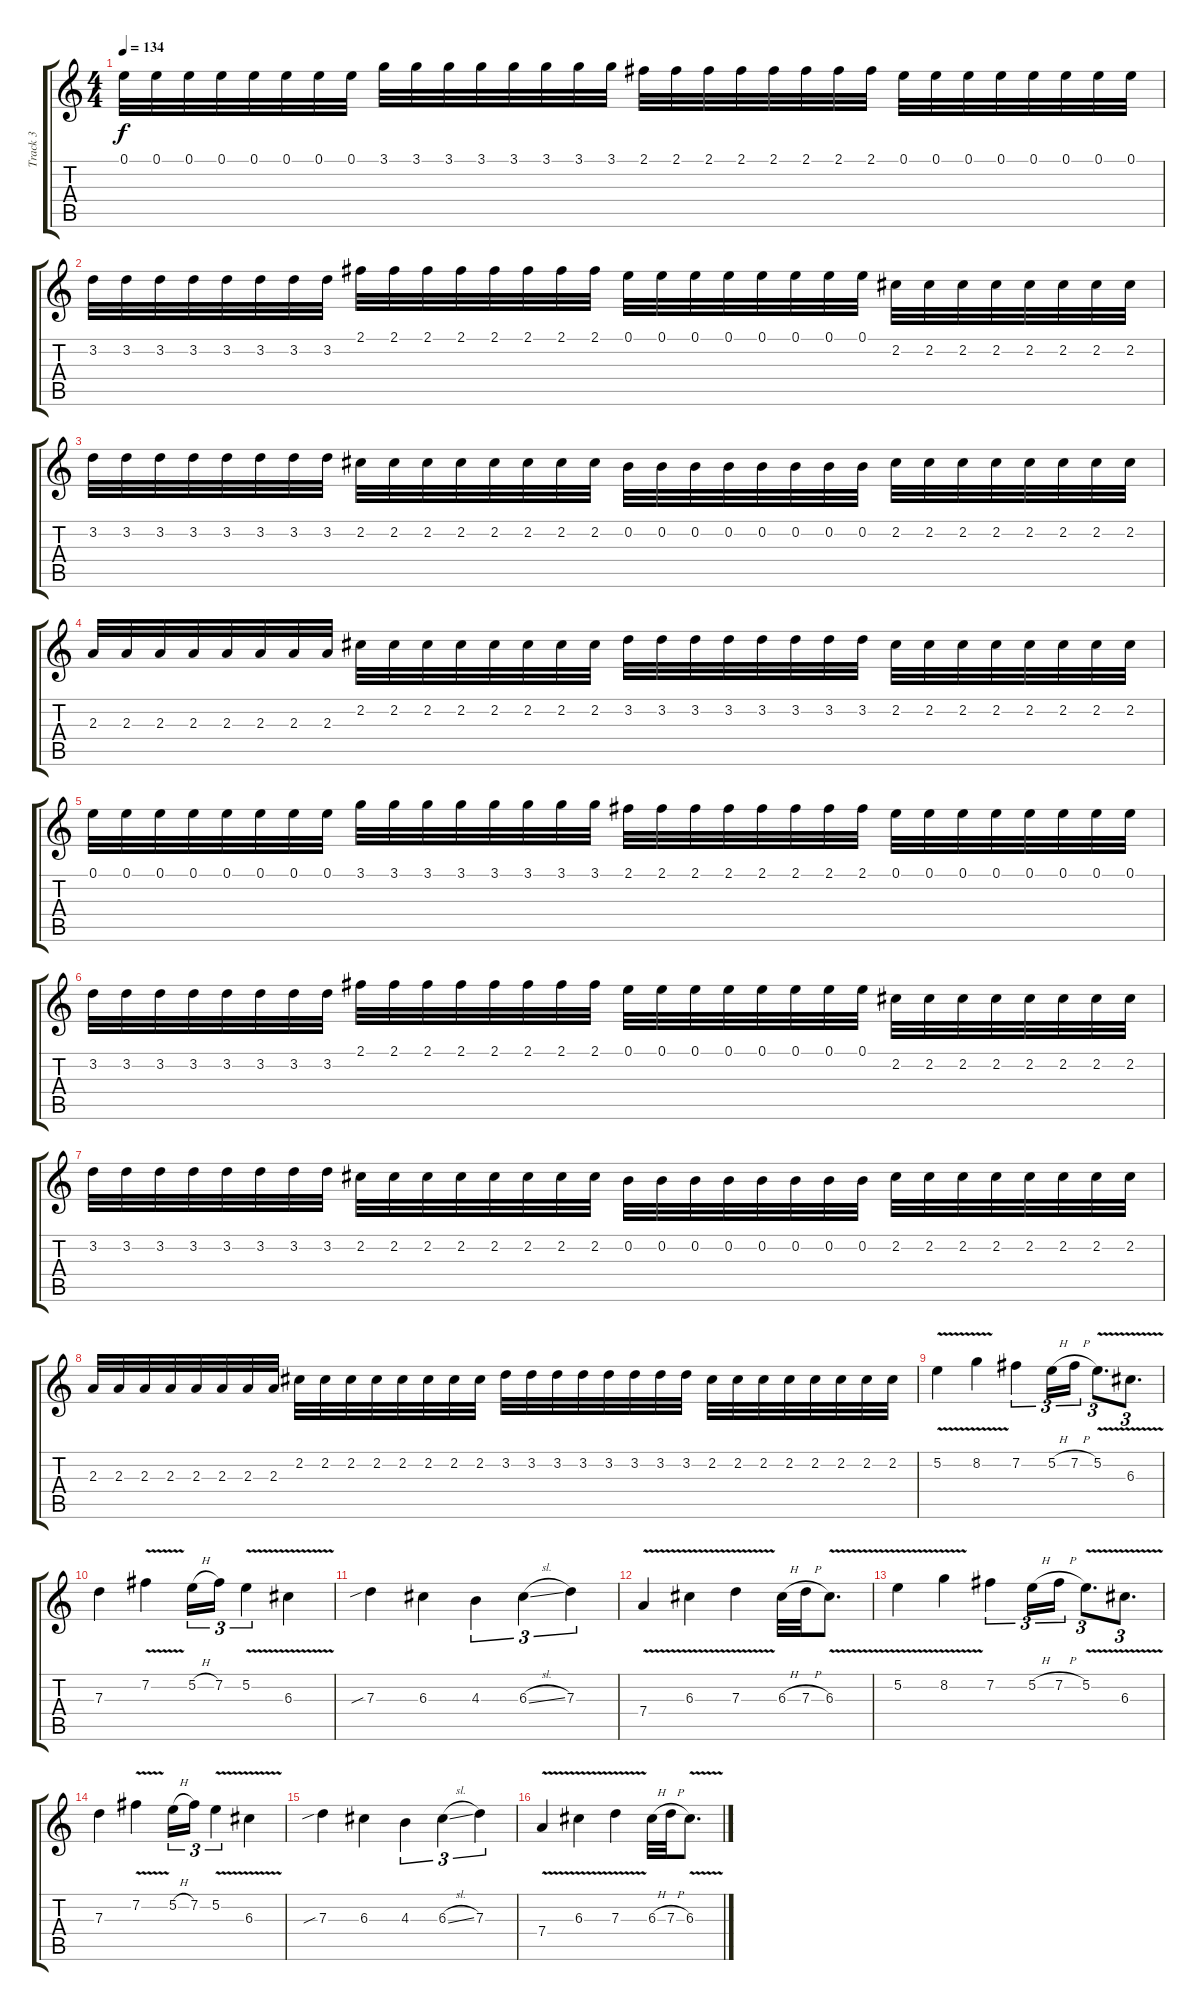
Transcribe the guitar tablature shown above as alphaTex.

\track ("Track 3" "Track 3") {instrument distortionguitar}
\staff {score tabs}
\tuning (E4 B3 G3 D3 A2 E2) {hide}
\ts (4 4)
\tempo 134
\clef g2
\ks c
0.1.32{dy f} 0.1.32 0.1.32 0.1.32 0.1.32 0.1.32 0.1.32 0.1.32 3.1.32 3.1.32 3.1.32 3.1.32 3.1.32 3.1.32 3.1.32 3.1.32 2.1.32 2.1.32 2.1.32 2.1.32 2.1.32 2.1.32 2.1.32 2.1.32 0.1.32 0.1.32 0.1.32 0.1.32 0.1.32 0.1.32 0.1.32 0.1.32 |
3.2.32 3.2.32 3.2.32 3.2.32 3.2.32 3.2.32 3.2.32 3.2.32 2.1.32 2.1.32 2.1.32 2.1.32 2.1.32 2.1.32 2.1.32 2.1.32 0.1.32 0.1.32 0.1.32 0.1.32 0.1.32 0.1.32 0.1.32 0.1.32 2.2.32 2.2.32 2.2.32 2.2.32 2.2.32 2.2.32 2.2.32 2.2.32 |
3.2.32 3.2.32 3.2.32 3.2.32 3.2.32 3.2.32 3.2.32 3.2.32 2.2.32 2.2.32 2.2.32 2.2.32 2.2.32 2.2.32 2.2.32 2.2.32 0.2.32 0.2.32 0.2.32 0.2.32 0.2.32 0.2.32 0.2.32 0.2.32 2.2.32 2.2.32 2.2.32 2.2.32 2.2.32 2.2.32 2.2.32 2.2.32 |
2.3.32 2.3.32 2.3.32 2.3.32 2.3.32 2.3.32 2.3.32 2.3.32 2.2.32 2.2.32 2.2.32 2.2.32 2.2.32 2.2.32 2.2.32 2.2.32 3.2.32 3.2.32 3.2.32 3.2.32 3.2.32 3.2.32 3.2.32 3.2.32 2.2.32 2.2.32 2.2.32 2.2.32 2.2.32 2.2.32 2.2.32 2.2.32 |
0.1.32 0.1.32 0.1.32 0.1.32 0.1.32 0.1.32 0.1.32 0.1.32 3.1.32 3.1.32 3.1.32 3.1.32 3.1.32 3.1.32 3.1.32 3.1.32 2.1.32 2.1.32 2.1.32 2.1.32 2.1.32 2.1.32 2.1.32 2.1.32 0.1.32 0.1.32 0.1.32 0.1.32 0.1.32 0.1.32 0.1.32 0.1.32 |
3.2.32 3.2.32 3.2.32 3.2.32 3.2.32 3.2.32 3.2.32 3.2.32 2.1.32 2.1.32 2.1.32 2.1.32 2.1.32 2.1.32 2.1.32 2.1.32 0.1.32 0.1.32 0.1.32 0.1.32 0.1.32 0.1.32 0.1.32 0.1.32 2.2.32 2.2.32 2.2.32 2.2.32 2.2.32 2.2.32 2.2.32 2.2.32 |
3.2.32 3.2.32 3.2.32 3.2.32 3.2.32 3.2.32 3.2.32 3.2.32 2.2.32 2.2.32 2.2.32 2.2.32 2.2.32 2.2.32 2.2.32 2.2.32 0.2.32 0.2.32 0.2.32 0.2.32 0.2.32 0.2.32 0.2.32 0.2.32 2.2.32 2.2.32 2.2.32 2.2.32 2.2.32 2.2.32 2.2.32 2.2.32 |
2.3.32 2.3.32 2.3.32 2.3.32 2.3.32 2.3.32 2.3.32 2.3.32 2.2.32 2.2.32 2.2.32 2.2.32 2.2.32 2.2.32 2.2.32 2.2.32 3.2.32 3.2.32 3.2.32 3.2.32 3.2.32 3.2.32 3.2.32 3.2.32 2.2.32 2.2.32 2.2.32 2.2.32 2.2.32 2.2.32 2.2.32 2.2.32 |
5.2{v}.4 8.2{v}.4 7.2.4{tu (3 2)} 5.2{h}.16{tu (3 2)} 7.2{h}.16{tu (3 2)} 5.2{v}.8{d tu (3 2)} 6.3{v}.8{d tu (3 2)} |
7.3.4 7.2{v}.4 5.2{h}.16{tu (3 2)} 7.2.16{tu (3 2)} 5.2{v}.4{tu (3 2)} 6.3{v}.4 |
7.3{sib}.4 6.3.4 4.3.4{tu (3 2)} 6.3{sl}.4{tu (3 2)} 7.3.4{tu (3 2)} |
7.4{v}.4 6.3{v}.4 7.3{v}.4 6.3{h}.32 7.3{h}.32 6.3{v}.8{d} |
5.2{v}.4 8.2{v}.4 7.2.4{tu (3 2)} 5.2{h}.16{tu (3 2)} 7.2{h}.16{tu (3 2)} 5.2{v}.8{d tu (3 2)} 6.3{v}.8{d tu (3 2)} |
7.3.4 7.2{v}.4 5.2{h}.16{tu (3 2)} 7.2.16{tu (3 2)} 5.2{v}.4{tu (3 2)} 6.3{v}.4 |
7.3{sib}.4 6.3.4 4.3.4{tu (3 2)} 6.3{sl}.4{tu (3 2)} 7.3.4{tu (3 2)} |
7.4{v}.4 6.3{v}.4 7.3{v}.4 6.3{h}.32 7.3{h}.32 6.3{v}.8{d}
